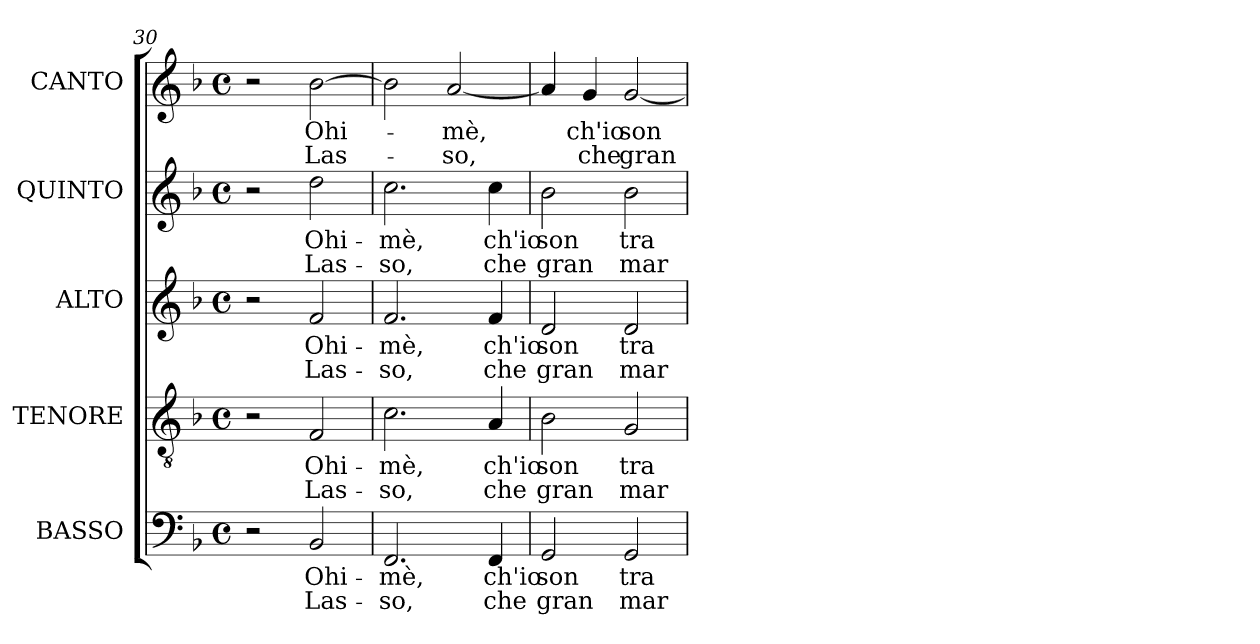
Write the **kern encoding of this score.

**kern	**text	**text	**kern	**text	**text	**kern	**text	**text	**kern	**text	**text	**kern	**text	**text
*part5	*part5	*part5	*part4	*part4	*part4	*part3	*part3	*part3	*part2	*part2	*part2	*part1	*part1	*part1
*staff5	*staff5	*staff5	*staff4	*staff4	*staff4	*staff3	*staff3	*staff3	*staff2	*staff2	*staff2	*staff1	*staff1	*staff1
*I"BASSO	*	*	*I"TENORE	*	*	*I"ALTO	*	*	*I"QUINTO	*	*	*I"CANTO	*	*
*I'B	*	*	*I'T	*	*	*I'A	*	*	*	*	*	*	*	*
*clefF4	*	*	*clefGv2	*	*	*clefG2	*	*	*clefG2	*	*	*clefG2	*	*
*	*	*	*ITrd7c12	*	*	*	*	*	*	*	*	*	*	*
*k[b-]	*	*	*k[b-]	*	*	*k[b-]	*	*	*k[b-]	*	*	*k[b-]	*	*
*F:	*	*	*F:	*	*	*F:	*	*	*F:	*	*	*F:	*	*
*M4/4	*	*	*M4/4	*	*	*M4/4	*	*	*M4/4	*	*	*M4/4	*	*
*met(c)	*	*	*met(c)	*	*	*met(c)	*	*	*met(c)	*	*	*met(c)	*	*
=30	=30	=30	=30	=30	=30	=30	=30	=30	=30	=30	=30	=30	=30	=30
2r	.	.	2r	.	.	2r	.	.	2r	.	.	2r	.	.
!	!LO:LY:b:color=#000000	!LO:LY:b:color=#000000	!	!	!	!	!	!	!	!	!	!	!	!
!	!	!	!	!LO:LY:b:color=#000000	!LO:LY:b:color=#000000	!	!	!	!	!	!	!	!	!
!	!	!	!	!	!	!	!LO:LY:b:color=#000000	!LO:LY:b:color=#000000	!	!	!	!	!	!
!	!	!	!	!	!	!	!	!	!	!LO:LY:b:color=#000000	!LO:LY:b:color=#000000	!	!	!
!	!	!	!	!	!	!	!	!	!	!	!	!	!LO:LY:b:color=#000000	!LO:LY:b:color=#000000
2BB-i/	Ohi-	Las-	2FFi/	Ohi-	Las-	2fi/	Ohi-	Las-	2ddi\	Ohi-	Las-	[>2b-i\	Ohi-	Las-
=31	=31	=31	=31	=31	=31	=31	=31	=31	=31	=31	=31	=31	=31	=31
!	!LO:LY:b:color=#000000	!LO:LY:b:color=#000000	!	!	!	!	!	!	!	!	!	!	!	!
!	!	!	!	!LO:LY:b:color=#000000	!LO:LY:b:color=#000000	!	!	!	!	!	!	!	!	!
!	!	!	!	!	!	!	!LO:LY:b:color=#000000	!LO:LY:b:color=#000000	!	!	!	!	!	!
!	!	!	!	!	!	!	!	!	!	!LO:LY:b:color=#000000	!LO:LY:b:color=#000000	!	!	!
2.FFi/	-mè,	-so,	2.Ci\	-mè,	-so,	2.fi/	-mè,	-so,	2.cci\	-mè,	-so,	2b-i\]	.	.
!	!	!	!	!	!	!	!	!	!	!	!	!	!LO:LY:b:color=#000000	!LO:LY:b:color=#000000
.	.	.	.	.	.	.	.	.	.	.	.	[<2ai/	-mè,	-so,
!	!LO:LY:b:color=#000000	!LO:LY:b:color=#000000	!	!	!	!	!	!	!	!	!	!	!	!
!	!	!	!	!LO:LY:b:color=#000000	!LO:LY:b:color=#000000	!	!	!	!	!	!	!	!	!
!	!	!	!	!	!	!	!LO:LY:b:color=#000000	!LO:LY:b:color=#000000	!	!	!	!	!	!
!	!	!	!	!	!	!	!	!	!	!LO:LY:b:color=#000000	!LO:LY:b:color=#000000	!	!	!
4FFi/	ch'io	che	4AAi/	ch'io	che	4fi/	ch'io	che	4cci\	ch'io	che	.	.	.
=32	=32	=32	=32	=32	=32	=32	=32	=32	=32	=32	=32	=32	=32	=32
!	!LO:LY:b:color=#000000	!LO:LY:b:color=#000000	!	!	!	!	!	!	!	!	!	!	!	!
!	!	!	!	!LO:LY:b:color=#000000	!LO:LY:b:color=#000000	!	!	!	!	!	!	!	!	!
!	!	!	!	!	!	!	!LO:LY:b:color=#000000	!LO:LY:b:color=#000000	!	!	!	!	!	!
!	!	!	!	!	!	!	!	!	!	!LO:LY:b:color=#000000	!LO:LY:b:color=#000000	!	!	!
2GGi/	son	gran	2BB-i\	son	gran	2di/	son	gran	2b-i\	son	gran	4ai/]	.	.
!	!	!	!	!	!	!	!	!	!	!	!	!	!LO:LY:b:color=#000000	!LO:LY:b:color=#000000
.	.	.	.	.	.	.	.	.	.	.	.	4gi/	ch'io	che
!	!LO:LY:b:color=#000000	!LO:LY:b:color=#000000	!	!	!	!	!	!	!	!	!	!	!	!
!	!	!	!	!LO:LY:b:color=#000000	!LO:LY:b:color=#000000	!	!	!	!	!	!	!	!	!
!	!	!	!	!	!	!	!LO:LY:b:color=#000000	!LO:LY:b:color=#000000	!	!	!	!	!	!
!	!	!	!	!	!	!	!	!	!	!LO:LY:b:color=#000000	!LO:LY:b:color=#000000	!	!	!
!	!	!	!	!	!	!	!	!	!	!	!	!	!LO:LY:b:color=#000000	!LO:LY:b:color=#000000
2GGi/	tra-	mar-	2GGi/	tra-	mar-	2di/	tra-	mar-	2b-i\	tra-	mar-	[<2gi/	son	gran
=	=	=	=	=	=	=	=	=	=	=	=	=	=	=
*-	*-	*-	*-	*-	*-	*-	*-	*-	*-	*-	*-	*-	*-	*-
